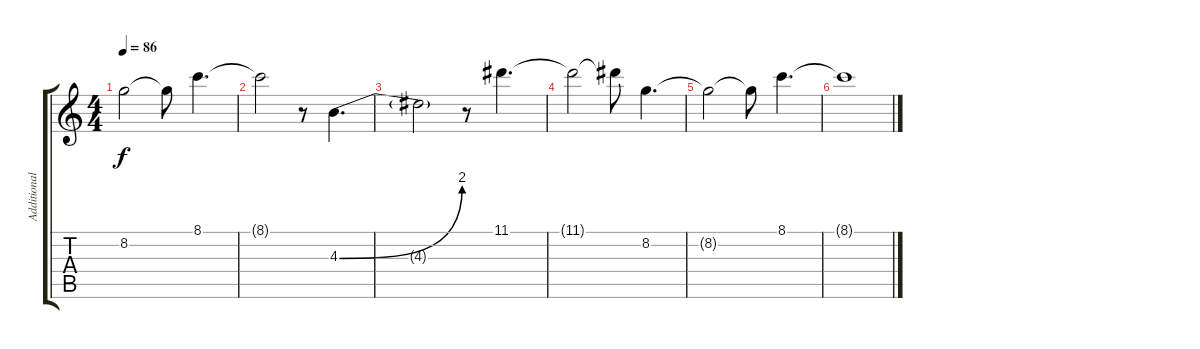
\track ("Additional Guitar" "Additional") {instrument electricguitarmuted}
\staff {score tabs}
\tuning (E4 B3 G3 D3 A2 E2) {hide}
\ts (4 4)
\tempo 86
\clef g2
\ks aminor
8.2{t}.2{dy f} 8.2{t}.8 8.1.4{d} |
8.1{t}.2 r.8{volume 13 balance 11 instrument overdrivenguitar} 4.3{be (bend 0 0 60 8)}.4{d} |
4.3{t}.2 r.8{volume 13 balance 9 instrument electricguitarmuted} 11.1.4{d} |
11.1{t}.2 11.1{t}.8 8.2.4{d} |
8.2{t}.2 8.2{t}.8 8.1.4{d} |
8.1{t}.1
